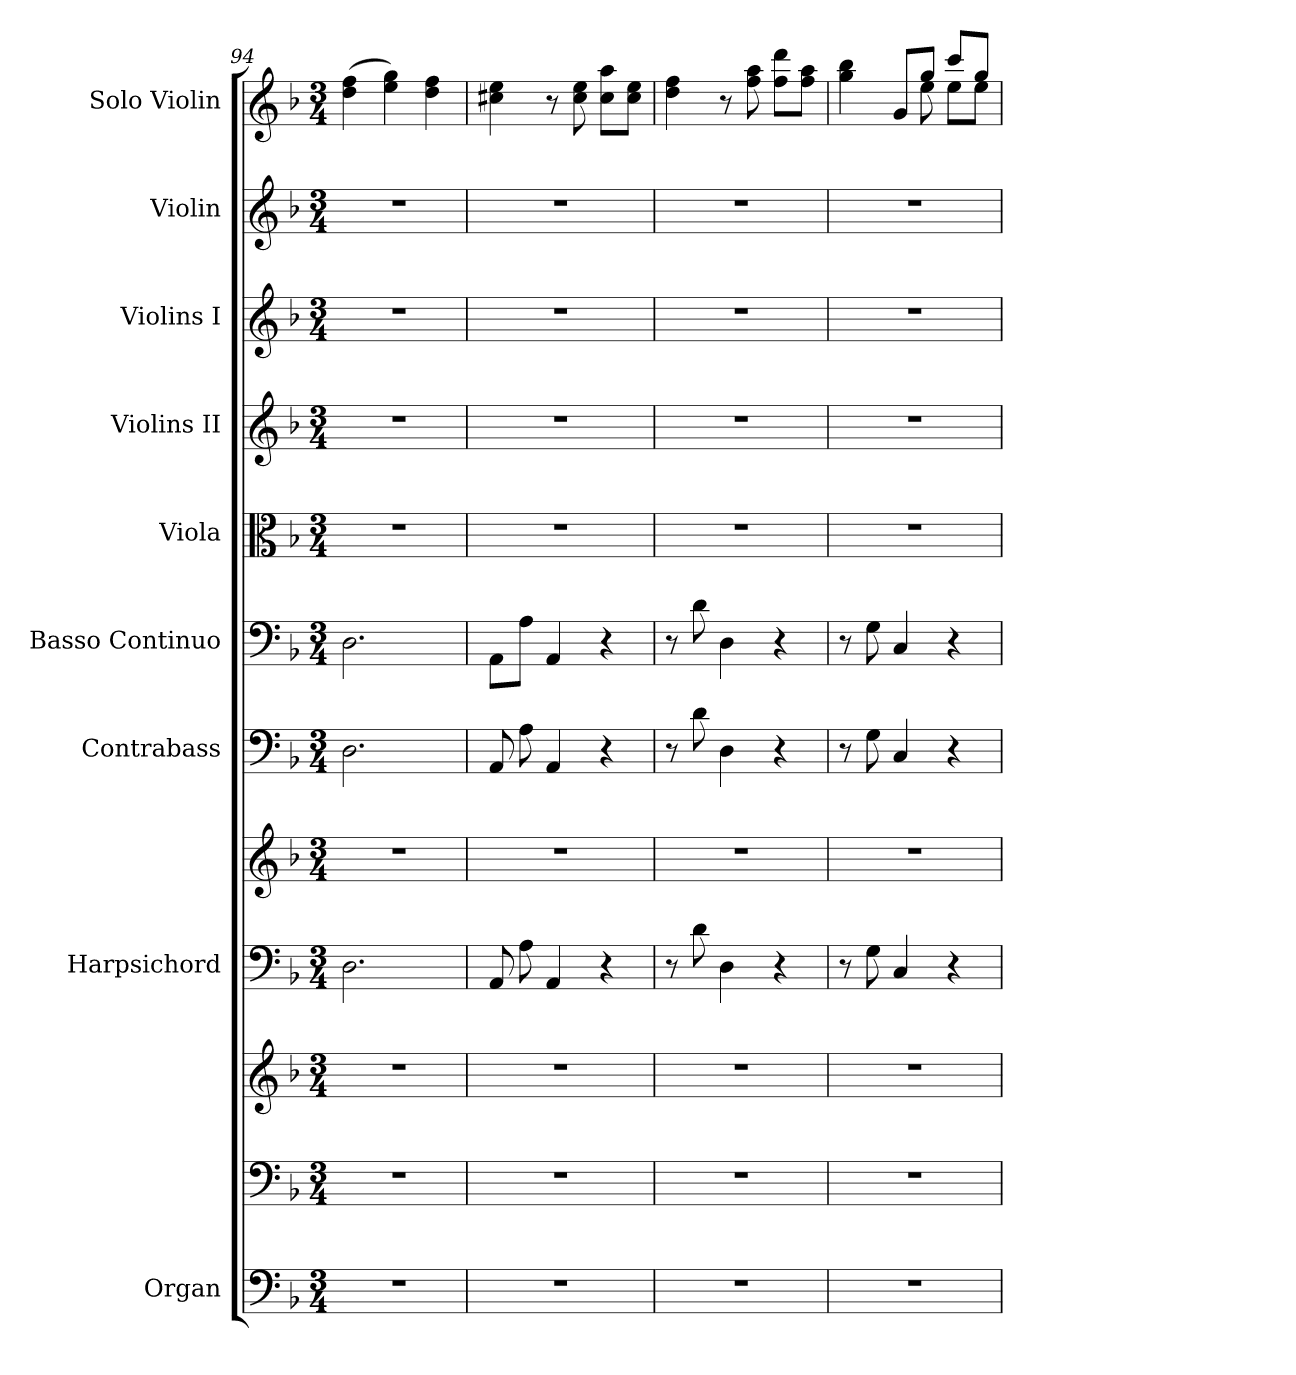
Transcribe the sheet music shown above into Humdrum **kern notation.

**kern	**kern	**kern	**kern	**kern	**kern	**kern	**kern	**kern	**kern	**kern	**kern
*part9	*part9	*part9	*part8	*part8	*part7	*part6	*part5	*part4	*part3	*part2	*part1
*staff12	*staff11	*staff10	*staff9	*staff8	*staff7	*staff6	*staff5	*staff4	*staff3	*staff2	*staff1
*I"Organ	*	*	*I"Harpsichord	*	*I"Contrabass	*I"Basso Continuo	*I"Viola	*I"Violins II	*I"Violins I	*I"Violin	*I"Solo Violin
*I'Org.	*	*	*I'Hch.	*	*I'Cb.	*I'B.C.	*I'Vla.	*I'Vlns. II	*I'Vlns. I	*I'Vln.	*I'Vln.
*clefF4	*clefF4	*clefG2	*clefF4	*clefG2	*clefF4	*clefF4	*clefC3	*clefG2	*clefG2	*clefG2	*clefG2
*	*	*	*	*	*ITrd7c12	*	*	*	*	*	*
*k[b-]	*k[b-]	*k[b-]	*k[b-]	*k[b-]	*k[b-]	*k[b-]	*k[b-]	*k[b-]	*k[b-]	*k[b-]	*k[b-]
*M3/4	*M3/4	*M3/4	*M3/4	*M3/4	*M3/4	*M3/4	*M3/4	*M3/4	*M3/4	*M3/4	*M3/4
=94	=94	=94	=94	=94	=94	=94	=94	=94	=94	=94	=94
2.r	2.r	2.r	2.D\	2.r	2.DD\	2.D\	2.r	2.r	2.r	2.r	(>4dd\ 4ff\
.	.	.	.	.	.	.	.	.	.	.	4ee\ 4gg\)
.	.	.	.	.	.	.	.	.	.	.	4dd\ 4ff\
=95	=95	=95	=95	=95	=95	=95	=95	=95	=95	=95	=95
2.r	2.r	2.r	8AA/	2.r	8AAA/	8AA\L	2.r	2.r	2.r	2.r	4cc#X\ 4ee\
.	.	.	8A\	.	8AA\	8A\J	.	.	.	.	.
.	.	.	4AA/	.	4AAA/	4AA/	.	.	.	.	8r
.	.	.	.	.	.	.	.	.	.	.	8cc#\ 8ee\
.	.	.	4r	.	4r	4r	.	.	.	.	8cc#\ 8aa\L
.	.	.	.	.	.	.	.	.	.	.	8cc#\ 8ee\J
=96	=96	=96	=96	=96	=96	=96	=96	=96	=96	=96	=96
2.r	2.r	2.r	8r	2.r	8r	8r	2.r	2.r	2.r	2.r	4dd\ 4ff\
.	.	.	8d\	.	8D\	8d\	.	.	.	.	.
.	.	.	4D\	.	4DD\	4D\	.	.	.	.	8r
.	.	.	.	.	.	.	.	.	.	.	8ff\ 8aa\
.	.	.	4r	.	4r	4r	.	.	.	.	8ff\ 8ddd\L
.	.	.	.	.	.	.	.	.	.	.	8ff\ 8aa\J
!!LO:LB:g=z
=97	=97	=97	=97	=97	=97	=97	=97	=97	=97	=97	=97
*	*	*	*	*	*	*	*	*	*	*	*^
2.r	2.r	2.r	8r	2.r	8r	8r	2.r	2.r	2.r	2.r	4gg\ 4bb-\	4.ryy
.	.	.	8G\	.	8GG\	8G\	.	.	.	.	.	.
.	.	.	4C/	.	4CC/	4C/	.	.	.	.	8g/L	.
.	.	.	.	.	.	.	.	.	.	.	8gg/J	8ee\
.	.	.	4r	.	4r	4r	.	.	.	.	8ccc/L	8ee\L
.	.	.	.	.	.	.	.	.	.	.	8gg/J	8ee\J
*	*	*	*	*	*	*	*	*	*	*	*v	*v
=	=	=	=	=	=	=	=	=	=	=	=
*-	*-	*-	*-	*-	*-	*-	*-	*-	*-	*-	*-
